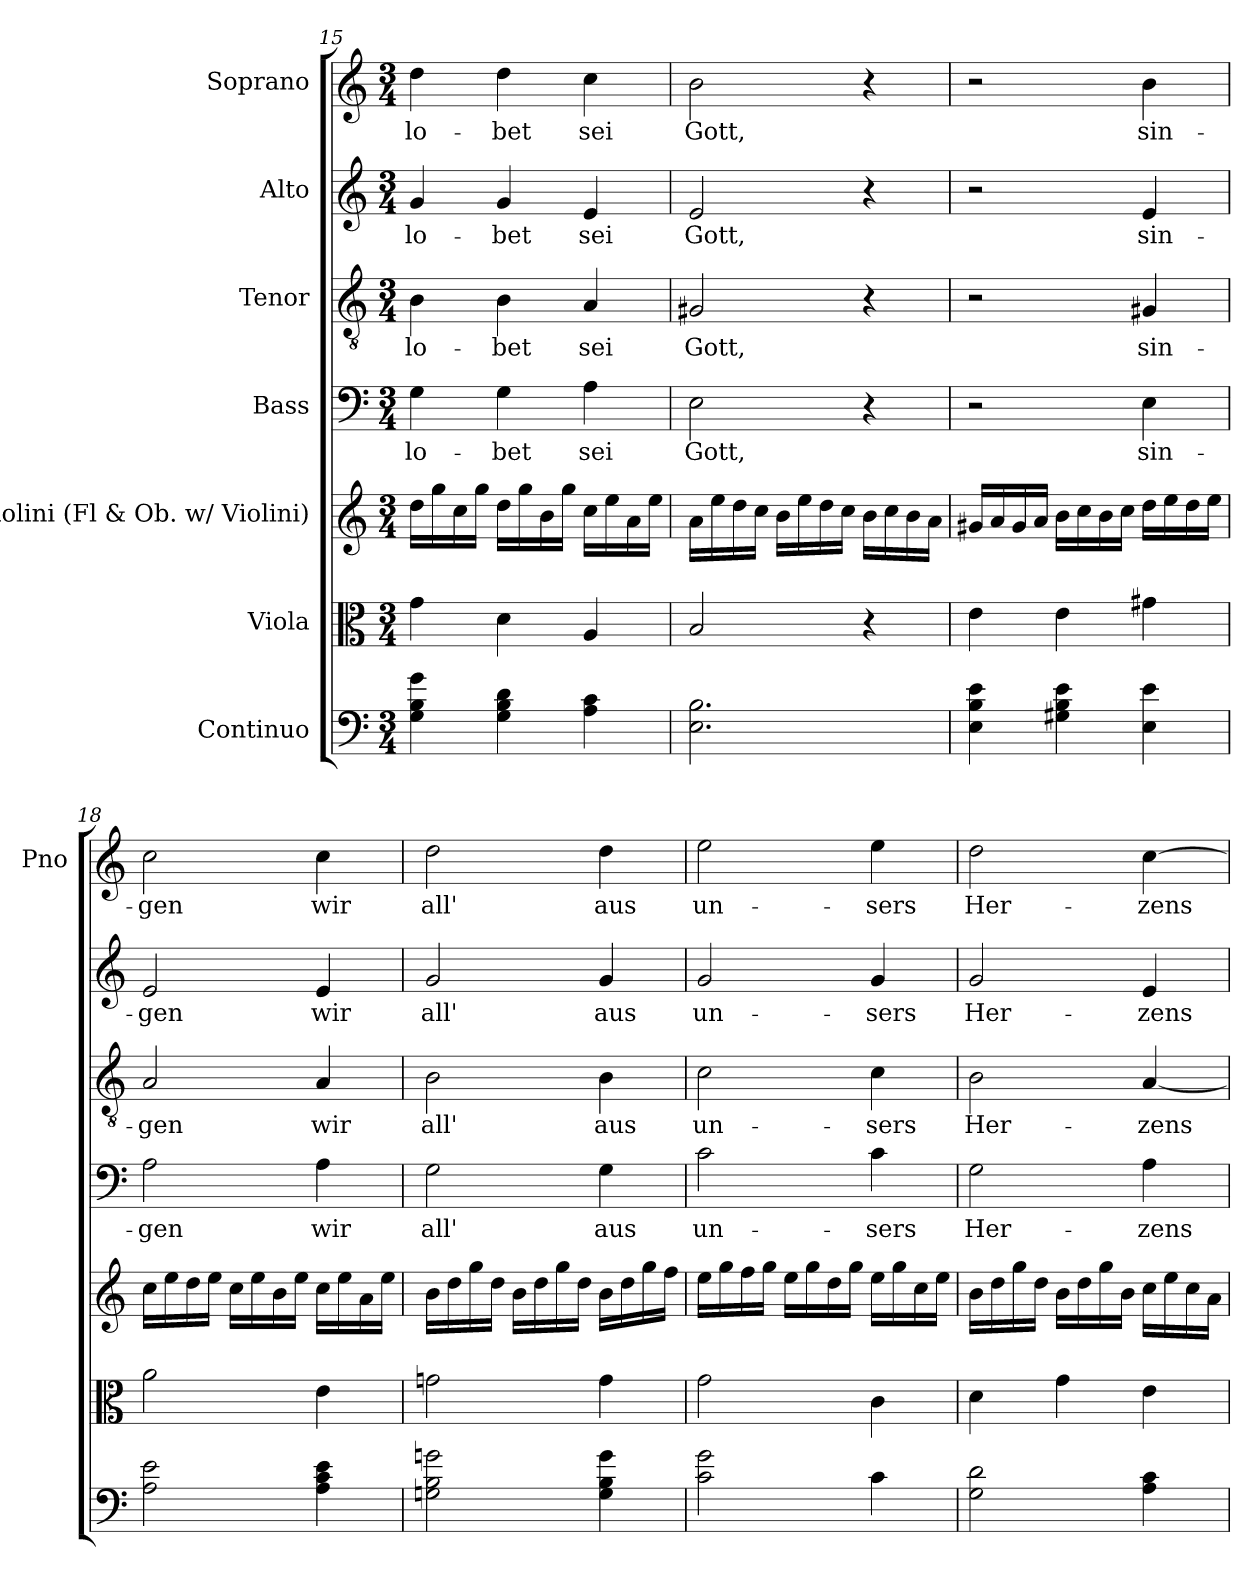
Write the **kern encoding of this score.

**kern	**kern	**kern	**kern	**text	**kern	**text	**kern	**text	**kern	**text
*part7	*part6	*part5	*part4	*part4	*part3	*part3	*part2	*part2	*part1	*part1
*staff7	*staff6	*staff5	*staff4	*staff4	*staff3	*staff3	*staff2	*staff2	*staff1	*staff1
*I"Continuo	*I"Viola	*I"Violini (Fl & Ob. w/ Violini)	*I"Bass	*	*I"Tenor	*	*I"Alto	*	*I"Soprano	*
*	*	*	*	*	*	*	*	*	*I'Pno	*
!!LO:LB:g=z
*clefF4	*clefC3	*clefG2	*clefF4	*	*clefGv2	*	*clefG2	*	*clefG2	*
*k[]	*k[]	*k[]	*k[]	*	*k[]	*	*k[]	*	*k[]	*
*a:	*a:	*a:	*a:	*	*a:	*	*a:	*	*a:	*
*M3/4	*M3/4	*M3/4	*M3/4	*	*M3/4	*	*M3/4	*	*M3/4	*
=15	=15	=15	=15	=15	=15	=15	=15	=15	=15	=15
4G\ 4B\ 4g\	4g\	16dd\LL	4G\	-lo-	4B\	-lo-	4g/	-lo-	4dd\	-lo-
.	.	16gg\	.	.	.	.	.	.	.	.
.	.	16cc\	.	.	.	.	.	.	.	.
.	.	16gg\JJ	.	.	.	.	.	.	.	.
4G\ 4B\ 4d\	4d\	16dd\LL	4G\	-bet	4B\	-bet	4g/	-bet	4dd\	-bet
.	.	16gg\	.	.	.	.	.	.	.	.
.	.	16b\	.	.	.	.	.	.	.	.
.	.	16gg\JJ	.	.	.	.	.	.	.	.
4A\ 4c\	4A/	16cc\LL	4A\	sei	4A/	sei	4e/	sei	4cc\	sei
.	.	16ee\	.	.	.	.	.	.	.	.
.	.	16a\	.	.	.	.	.	.	.	.
.	.	16ee\JJ	.	.	.	.	.	.	.	.
=16	=16	=16	=16	=16	=16	=16	=16	=16	=16	=16
2.E\ 2.B\	2B/	16a\LL	2E\	Gott,	2G#X/	Gott,	2e/	Gott,	2b\	Gott,
.	.	16ee\	.	.	.	.	.	.	.	.
.	.	16dd\	.	.	.	.	.	.	.	.
.	.	16cc\JJ	.	.	.	.	.	.	.	.
.	.	16b\LL	.	.	.	.	.	.	.	.
.	.	16ee\	.	.	.	.	.	.	.	.
.	.	16dd\	.	.	.	.	.	.	.	.
.	.	16cc\JJ	.	.	.	.	.	.	.	.
.	4r	16b\LL	4r	.	4r	.	4r	.	4r	.
.	.	16cc\	.	.	.	.	.	.	.	.
.	.	16b\	.	.	.	.	.	.	.	.
.	.	16a\JJ	.	.	.	.	.	.	.	.
=17	=17	=17	=17	=17	=17	=17	=17	=17	=17	=17
4E\ 4B\ 4e\	4e\	16g#X/LL	2r	.	2r	.	2r	.	2r	.
.	.	16a/	.	.	.	.	.	.	.	.
.	.	16g#/	.	.	.	.	.	.	.	.
.	.	16a/JJ	.	.	.	.	.	.	.	.
4G#X\ 4B\ 4e\	4e\	16b\LL	.	.	.	.	.	.	.	.
.	.	16cc\	.	.	.	.	.	.	.	.
.	.	16b\	.	.	.	.	.	.	.	.
.	.	16cc\JJ	.	.	.	.	.	.	.	.
4E\ 4e\	4g#X\	16dd\LL	4E\	sin-	4G#X/	sin-	4e/	sin-	4b\	sin-
.	.	16ee\	.	.	.	.	.	.	.	.
.	.	16dd\	.	.	.	.	.	.	.	.
.	.	16ee\JJ	.	.	.	.	.	.	.	.
=18	=18	=18	=18	=18	=18	=18	=18	=18	=18	=18
2A\ 2e\	2a\	16cc\LL	2A\	-gen	2A/	-gen	2e/	-gen	2cc\	-gen
.	.	16ee\	.	.	.	.	.	.	.	.
.	.	16dd\	.	.	.	.	.	.	.	.
.	.	16ee\JJ	.	.	.	.	.	.	.	.
.	.	16cc\LL	.	.	.	.	.	.	.	.
.	.	16ee\	.	.	.	.	.	.	.	.
.	.	16b\	.	.	.	.	.	.	.	.
.	.	16ee\JJ	.	.	.	.	.	.	.	.
4A\ 4c\ 4e\	4e\	16cc\LL	4A\	wir	4A/	wir	4e/	wir	4cc\	wir
.	.	16ee\	.	.	.	.	.	.	.	.
.	.	16a\	.	.	.	.	.	.	.	.
.	.	16ee\JJ	.	.	.	.	.	.	.	.
=19	=19	=19	=19	=19	=19	=19	=19	=19	=19	=19
2Gn\ 2B\ 2gn\	2gn\	16b\LL	2G\	all'	2B\	all'	2g/	all'	2dd\	all'
.	.	16dd\	.	.	.	.	.	.	.	.
.	.	16gg\	.	.	.	.	.	.	.	.
.	.	16dd\JJ	.	.	.	.	.	.	.	.
.	.	16b\LL	.	.	.	.	.	.	.	.
.	.	16dd\	.	.	.	.	.	.	.	.
.	.	16gg\	.	.	.	.	.	.	.	.
.	.	16dd\JJ	.	.	.	.	.	.	.	.
4G\ 4B\ 4g\	4g\	16b\LL	4G\	aus	4B\	aus	4g/	aus	4dd\	aus
.	.	16dd\	.	.	.	.	.	.	.	.
.	.	16gg\	.	.	.	.	.	.	.	.
.	.	16ff\JJ	.	.	.	.	.	.	.	.
!!LO:PB:g=z
=20	=20	=20	=20	=20	=20	=20	=20	=20	=20	=20
2c\ 2g\	2g\	16ee\LL	2c\	un-	2c\	un-	2g/	un-	2ee\	un-
.	.	16gg\	.	.	.	.	.	.	.	.
.	.	16ff\	.	.	.	.	.	.	.	.
.	.	16gg\JJ	.	.	.	.	.	.	.	.
.	.	16ee\LL	.	.	.	.	.	.	.	.
.	.	16gg\	.	.	.	.	.	.	.	.
.	.	16dd\	.	.	.	.	.	.	.	.
.	.	16gg\JJ	.	.	.	.	.	.	.	.
4c\	4c\	16ee\LL	4c\	-sers	4c\	-sers	4g/	-sers	4ee\	-sers
.	.	16gg\	.	.	.	.	.	.	.	.
.	.	16cc\	.	.	.	.	.	.	.	.
.	.	16ee\JJ	.	.	.	.	.	.	.	.
=21	=21	=21	=21	=21	=21	=21	=21	=21	=21	=21
2G\ 2d\	4d\	16b\LL	2G\	Her-	2B\	Her-	2g/	Her-	2dd\	Her-
.	.	16dd\	.	.	.	.	.	.	.	.
.	.	16gg\	.	.	.	.	.	.	.	.
.	.	16dd\JJ	.	.	.	.	.	.	.	.
.	4g\	16b\LL	.	.	.	.	.	.	.	.
.	.	16dd\	.	.	.	.	.	.	.	.
.	.	16gg\	.	.	.	.	.	.	.	.
.	.	16b\JJ	.	.	.	.	.	.	.	.
4A\ 4c\	4e\	16cc\LL	4A\	-zens	[4A/	-zens	4e/	-zens	[4cc\	-zens
.	.	16ee\	.	.	.	.	.	.	.	.
.	.	16cc\	.	.	.	.	.	.	.	.
.	.	16a\JJ	.	.	.	.	.	.	.	.
=	=	=	=	=	=	=	=	=	=	=
*-	*-	*-	*-	*-	*-	*-	*-	*-	*-	*-
